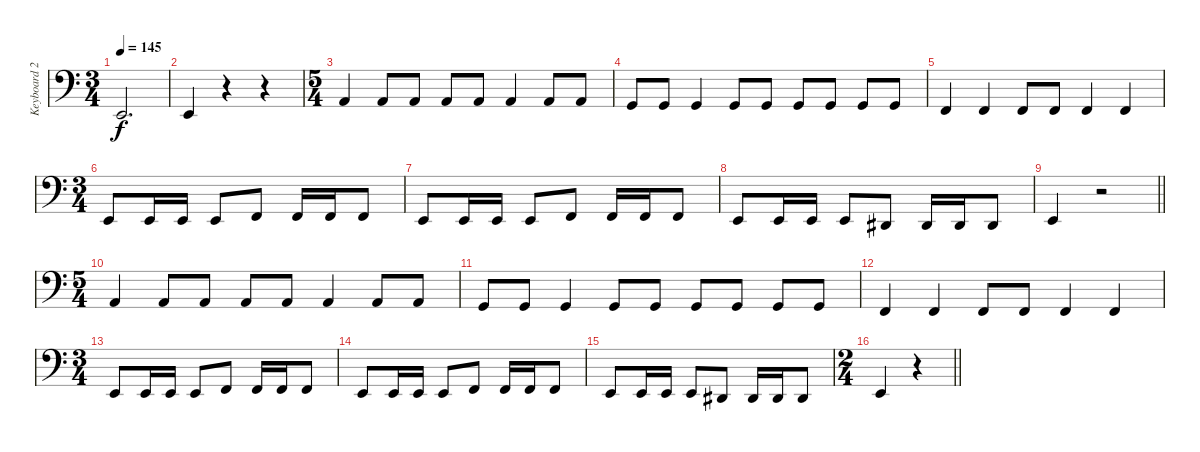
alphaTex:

\track ("Keyboard 2" "Keyboard 2") {instrument churchorgan}
\staff {score}
\tuning (G2 D2 A1 E1 B0) {hide}
\ts (3 4)
\tempo 145
\clef f4
\ks aminor
2.2.2{d dy f} |
2.2.4 r.4 r.4 |
\ts (5 4)
2.1.4 2.1.8 2.1.8 2.1.8 2.1.8 2.1.4 2.1.8 2.1.8 |
0.1.8 0.1.8 0.1.4 0.1.8 0.1.8 0.1.8 0.1.8 0.1.8 0.1.8 |
3.2.4 3.2.4 3.2.8 3.2.8 3.2.4 3.2.4 |
\ts (3 4)
2.2.8 2.2.16 2.2.16 2.2.8 3.2.8 3.2.16 3.2.16 3.2.8 |
2.2.8 2.2.16 2.2.16 2.2.8 3.2.8 3.2.16 3.2.16 3.2.8 |
2.2.8 2.2.16 2.2.16 2.2.8 6.3.8 6.3.16 6.3.16 6.3.8 |
\barLineRight lightlight
2.2.4 r.2 |
\ts (5 4)
2.1.4 2.1.8 2.1.8 2.1.8 2.1.8 2.1.4 2.1.8 2.1.8 |
0.1.8 0.1.8 0.1.4 0.1.8 0.1.8 0.1.8 0.1.8 0.1.8 0.1.8 |
3.2.4 3.2.4 3.2.8 3.2.8 3.2.4 3.2.4 |
\ts (3 4)
2.2.8 2.2.16 2.2.16 2.2.8 3.2.8 3.2.16 3.2.16 3.2.8 |
2.2.8 2.2.16 2.2.16 2.2.8 3.2.8 3.2.16 3.2.16 3.2.8 |
2.2.8 2.2.16 2.2.16 2.2.8 6.3.8 6.3.16 6.3.16 6.3.8 |
\ts (2 4)
\barLineRight lightlight
2.2.4 r.4
